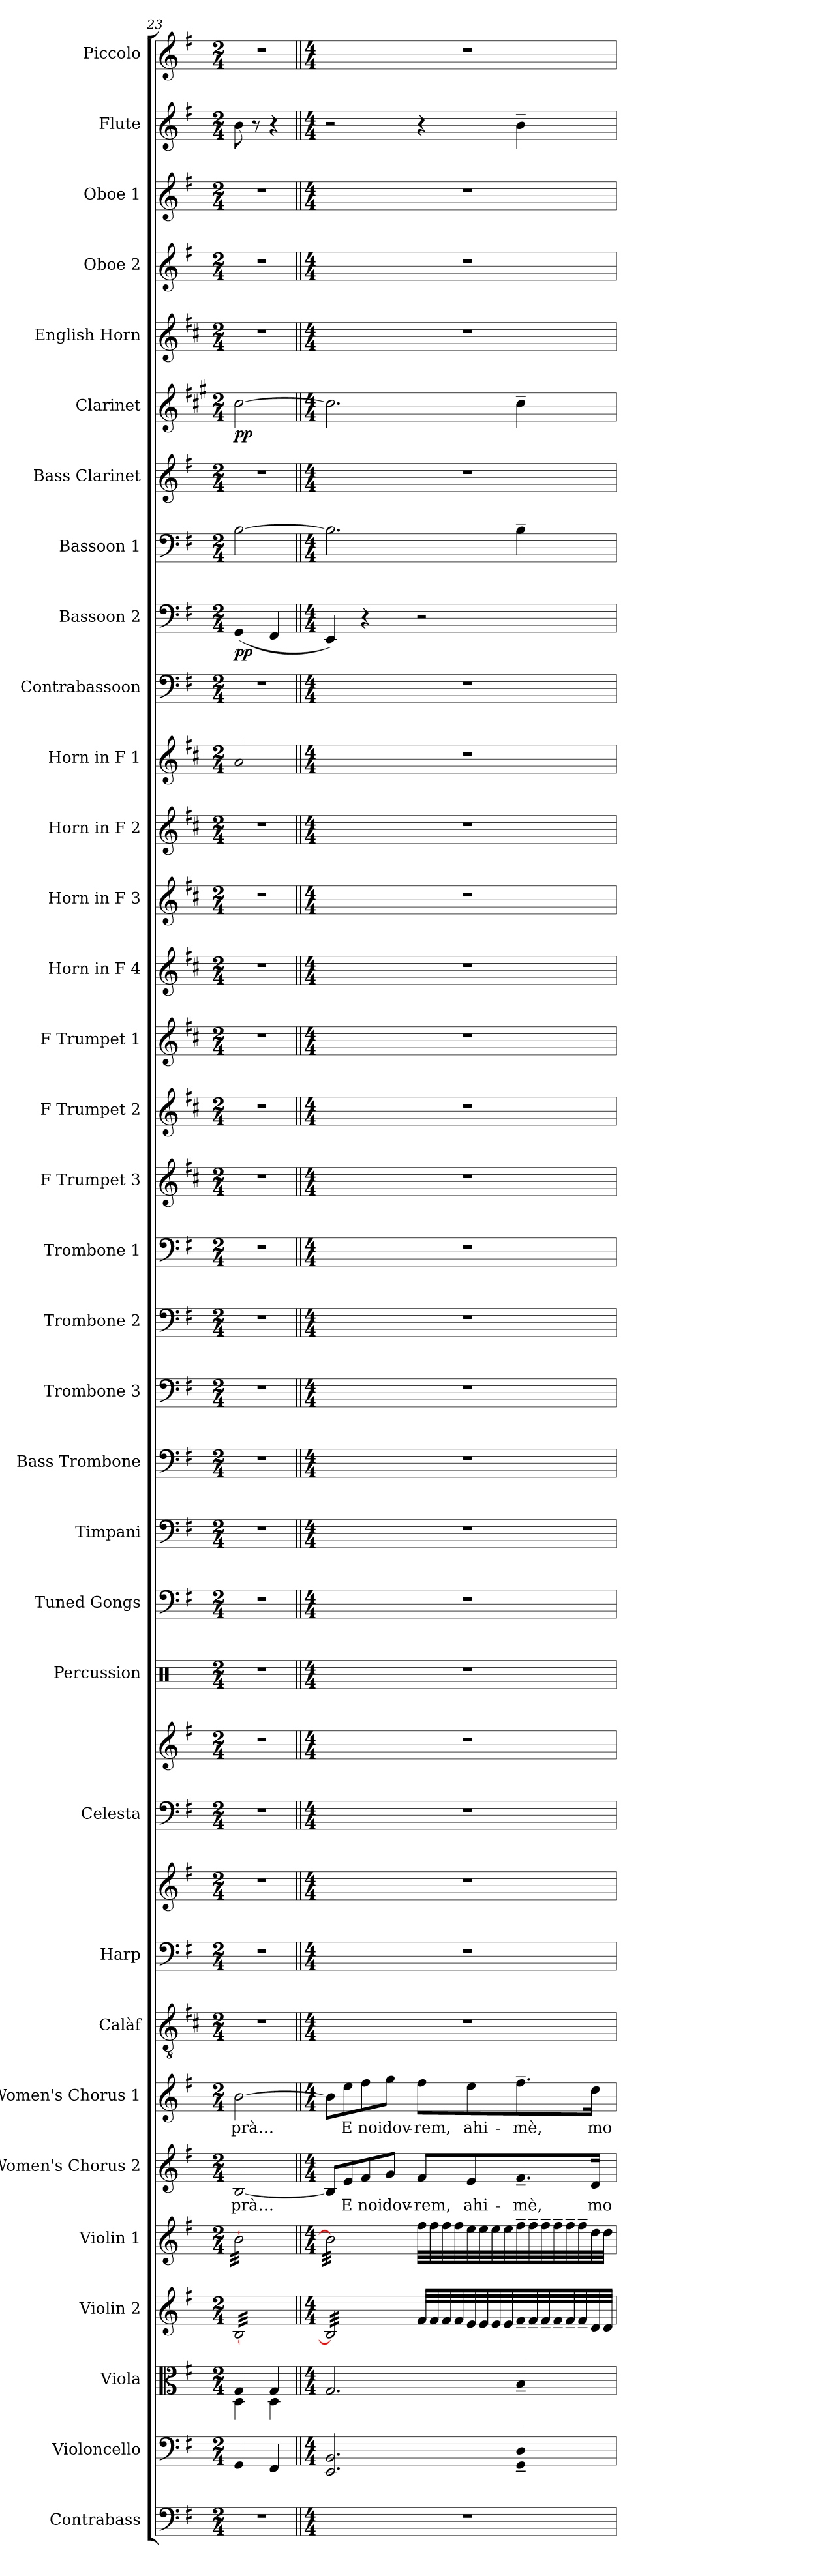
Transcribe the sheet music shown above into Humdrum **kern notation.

**kern	**kern	**kern	**kern	**kern	**kern	**text	**kern	**text	**kern	**kern	**kern	**kern	**kern	**kern	**kern	**kern	**kern	**kern	**kern	**kern	**kern	**kern	**kern	**kern	**kern	**kern	**kern	**kern	**kern	**dynam	**kern	**kern	**kern	**dynam	**kern	**kern	**kern	**kern	**kern
*part34	*part33	*part32	*part31	*part30	*part29	*part29	*part28	*part28	*part27	*part26	*part26	*part25	*part25	*part24	*part23	*part22	*part21	*part20	*part19	*part18	*part17	*part16	*part15	*part14	*part13	*part12	*part11	*part10	*part9	*part9	*part8	*part7	*part6	*part6	*part5	*part4	*part3	*part2	*part1
*staff36	*staff35	*staff34	*staff33	*staff32	*staff31	*staff31	*staff30	*staff30	*staff29	*staff28	*staff27	*staff26	*staff25	*staff24	*staff23	*staff22	*staff21	*staff20	*staff19	*staff18	*staff17	*staff16	*staff15	*staff14	*staff13	*staff12	*staff11	*staff10	*staff9	*staff9	*staff8	*staff7	*staff6	*staff6	*staff5	*staff4	*staff3	*staff2	*staff1
*I"Contrabass	*I"Violoncello	*I"Viola	*I"Violin 2	*I"Violin 1	*I"Women's Chorus 2	*	*I"Women's Chorus 1	*	*I"Calàf	*I"Harp	*	*I"Celesta	*	*I"Percussion	*I"Tuned Gongs	*I"Timpani	*I"Bass Trombone	*I"Trombone 3	*I"Trombone 2	*I"Trombone 1	*I"F Trumpet 3	*I"F Trumpet 2	*I"F Trumpet 1	*I"Horn in F 4	*I"Horn in F 3	*I"Horn in F 2	*I"Horn in F 1	*I"Contrabassoon	*I"Bassoon 2	*	*I"Bassoon 1	*I"Bass Clarinet	*I"Clarinet	*	*I"English Horn	*I"Oboe 2	*I"Oboe 1	*I"Flute	*I"Piccolo
*I'Cb.	*I'Vc.	*I'Vla.	*I'Vln. 2	*I'Vln. 1	*I'W. Ch. 2	*	*I'W. Ch. 1	*	*I'C.	*I'Hrp.	*	*I'Cel.	*	*I'Perc.	*I'Td. Gon.	*I'Timp.	*I'B. Tbn.	*I'Tbn. 3	*I'Tbn. 2	*I'Tbn. 1	*I'F Tpt. 3	*I'F Tpt. 2	*I'F Tpt. 1	*	*	*	*	*I'Cbsn.	*I'Bsn. 2	*	*I'Bsn. 1	*I'B. Cl.	*I'Cl.	*	*I'E. Hn.	*I'Ob. 2	*I'Ob. 1	*I'Fl.	*I'Picc.
*clefF4	*clefF4	*clefC3	*clefG2	*clefG2	*clefG2	*	*clefG2	*	*clefGv2	*clefF4	*clefG2	*clefF4	*clefG2	*clefX	*clefF4	*clefF4	*clefF4	*clefF4	*clefF4	*clefF4	*clefG2	*clefG2	*clefG2	*clefG2	*clefG2	*clefG2	*clefG2	*clefF4	*clefF4	*	*clefF4	*clefG2	*clefG2	*	*clefG2	*clefG2	*clefG2	*clefG2	*clefG2
*ITrd7c12	*	*	*	*	*	*	*	*	*ITrd4c7	*	*	*ITrd-7c-12	*ITrd-7c-12	*	*	*	*	*	*	*	*ITrd-3c-5	*ITrd-3c-5	*ITrd-3c-5	*ITrd4c7	*ITrd4c7	*ITrd4c7	*ITrd4c7	*ITrd7c12	*	*	*	*ITrd8c14	*ITrd1c2	*	*ITrd4c7	*	*	*	*ITrd-7c-12
*k[f#]	*k[f#]	*k[f#]	*k[f#]	*k[f#]	*k[f#]	*	*k[f#]	*	*k[f#]	*k[f#]	*k[f#]	*k[f#]	*k[f#]	*k[]	*k[f#]	*k[f#]	*k[f#]	*k[f#]	*k[f#]	*k[f#]	*k[f#]	*k[f#]	*k[f#]	*k[f#]	*k[f#]	*k[f#]	*k[f#]	*k[f#]	*k[f#]	*	*k[f#]	*k[f#]	*k[f#]	*	*k[f#]	*k[f#]	*k[f#]	*k[f#]	*k[f#]
*M2/4	*M2/4	*M2/4	*M2/4	*M2/4	*M2/4	*	*M2/4	*	*M2/4	*M2/4	*M2/4	*M2/4	*M2/4	*M2/4	*M2/4	*M2/4	*M2/4	*M2/4	*M2/4	*M2/4	*M2/4	*M2/4	*M2/4	*M2/4	*M2/4	*M2/4	*M2/4	*M2/4	*M2/4	*	*M2/4	*M2/4	*M2/4	*	*M2/4	*M2/4	*M2/4	*M2/4	*M2/4
=23	=23	=23	=23	=23	=23	=23	=23	=23	=23	=23	=23	=23	=23	=23	=23	=23	=23	=23	=23	=23	=23	=23	=23	=23	=23	=23	=23	=23	=23	=23	=23	=23	=23	=23	=23	=23	=23	=23	=23
*	*	*^	*	*	*	*	*	*	*	*	*	*	*	*	*	*	*	*	*	*	*	*	*	*	*	*	*	*	*	*	*	*	*	*	*	*	*	*	*
!	!	!	!	!	!	!	!LO:LY:b	!	!LO:LY:b	!	!	!	!	!	!	!	!	!	!	!	!	!	!	!	!	!	!	!	!	!	!LO:DY:b	!	!	!	!LO:DY:b	!	!	!	!	!
*	*	*	*	*tremolo	*	*	*	*	*	*	*	*	*	*	*	*	*	*	*	*	*	*	*	*	*	*	*	*	*	*	*	*	*	*	*	*	*	*	*	*
*	*	*	*	*	*tremolo	*	*	*	*	*	*	*	*	*	*	*	*	*	*	*	*	*	*	*	*	*	*	*	*	*	*	*	*	*	*	*	*	*	*	*
2r	4GG/	4G/	4D\	[32B/LLL	[32b\LLL	[2B/	-prà…	[2b\	-prà…	2r	2r	2r	2r	2r	2r	2r	2r	2r	2r	2r	2r	2r	2r	2r	2r	2r	2r	2d/	2r	(<4GG/	pp	[2B\	2r	[2b\	pp	2r	2r	2r	8b\	2r
.	.	.	.	32B/	32b\	.	.	.	.	.	.	.	.	.	.	.	.	.	.	.	.	.	.	.	.	.	.	.	.	.	.	.	.	.	.	.	.	.	.	.
.	.	.	.	32B/	32b\	.	.	.	.	.	.	.	.	.	.	.	.	.	.	.	.	.	.	.	.	.	.	.	.	.	.	.	.	.	.	.	.	.	.	.
.	.	.	.	32B/	32b\	.	.	.	.	.	.	.	.	.	.	.	.	.	.	.	.	.	.	.	.	.	.	.	.	.	.	.	.	.	.	.	.	.	.	.
.	.	.	.	32B/	32b\	.	.	.	.	.	.	.	.	.	.	.	.	.	.	.	.	.	.	.	.	.	.	.	.	.	.	.	.	.	.	.	.	.	8r	.
.	.	.	.	32B/	32b\	.	.	.	.	.	.	.	.	.	.	.	.	.	.	.	.	.	.	.	.	.	.	.	.	.	.	.	.	.	.	.	.	.	.	.
.	.	.	.	32B/	32b\	.	.	.	.	.	.	.	.	.	.	.	.	.	.	.	.	.	.	.	.	.	.	.	.	.	.	.	.	.	.	.	.	.	.	.
.	.	.	.	32B/	32b\	.	.	.	.	.	.	.	.	.	.	.	.	.	.	.	.	.	.	.	.	.	.	.	.	.	.	.	.	.	.	.	.	.	.	.
.	4FF#/	4G/	4D\	32B/	32b\	.	.	.	.	.	.	.	.	.	.	.	.	.	.	.	.	.	.	.	.	.	.	.	.	4FF#/	.	.	.	.	.	.	.	.	4r	.
.	.	.	.	32B/	32b\	.	.	.	.	.	.	.	.	.	.	.	.	.	.	.	.	.	.	.	.	.	.	.	.	.	.	.	.	.	.	.	.	.	.	.
.	.	.	.	32B/	32b\	.	.	.	.	.	.	.	.	.	.	.	.	.	.	.	.	.	.	.	.	.	.	.	.	.	.	.	.	.	.	.	.	.	.	.
.	.	.	.	32B/	32b\	.	.	.	.	.	.	.	.	.	.	.	.	.	.	.	.	.	.	.	.	.	.	.	.	.	.	.	.	.	.	.	.	.	.	.
.	.	.	.	32B/	32b\	.	.	.	.	.	.	.	.	.	.	.	.	.	.	.	.	.	.	.	.	.	.	.	.	.	.	.	.	.	.	.	.	.	.	.
.	.	.	.	32B/	32b\	.	.	.	.	.	.	.	.	.	.	.	.	.	.	.	.	.	.	.	.	.	.	.	.	.	.	.	.	.	.	.	.	.	.	.
.	.	.	.	32B/	32b\	.	.	.	.	.	.	.	.	.	.	.	.	.	.	.	.	.	.	.	.	.	.	.	.	.	.	.	.	.	.	.	.	.	.	.
.	.	.	.	32B/JJJ	32b\JJJ	.	.	.	.	.	.	.	.	.	.	.	.	.	.	.	.	.	.	.	.	.	.	.	.	.	.	.	.	.	.	.	.	.	.	.
*	*	*v	*v	*	*	*	*	*	*	*	*	*	*	*	*	*	*	*	*	*	*	*	*	*	*	*	*	*	*	*	*	*	*	*	*	*	*	*	*	*
=24||	=24||	=24||	=24||	=24||	=24||	=24||	=24||	=24||	=24||	=24||	=24||	=24||	=24||	=24||	=24||	=24||	=24||	=24||	=24||	=24||	=24||	=24||	=24||	=24||	=24||	=24||	=24||	=24||	=24||	=24||	=24||	=24||	=24||	=24||	=24||	=24||	=24||	=24||	=24||
*M4/4	*M4/4	*M4/4	*M4/4	*M4/4	*M4/4	*	*M4/4	*	*M4/4	*M4/4	*M4/4	*M4/4	*M4/4	*M4/4	*M4/4	*M4/4	*M4/4	*M4/4	*M4/4	*M4/4	*M4/4	*M4/4	*M4/4	*M4/4	*M4/4	*M4/4	*M4/4	*M4/4	*M4/4	*	*M4/4	*M4/4	*M4/4	*	*M4/4	*M4/4	*M4/4	*M4/4	*M4/4
1r	2.EE/ 2.BB/	2.G/	32B/]LLL	32b\]LLL	8B/L]	.	8b\L]	.	1r	1r	1r	1r	1r	1r	1r	1r	1r	1r	1r	1r	1r	1r	1r	1r	1r	1r	1r	1r	4EE/)	.	2.B\]	1r	2.b\]	.	1r	1r	1r	2r	1r
.	.	.	32B/	32b\	.	.	.	.	.	.	.	.	.	.	.	.	.	.	.	.	.	.	.	.	.	.	.	.	.	.	.	.	.	.	.	.	.	.	.
.	.	.	32B/	32b\	.	.	.	.	.	.	.	.	.	.	.	.	.	.	.	.	.	.	.	.	.	.	.	.	.	.	.	.	.	.	.	.	.	.	.
.	.	.	32B/	32b\	.	.	.	.	.	.	.	.	.	.	.	.	.	.	.	.	.	.	.	.	.	.	.	.	.	.	.	.	.	.	.	.	.	.	.
!	!	!	!	!	!	!LO:LY:b	!	!LO:LY:b	!	!	!	!	!	!	!	!	!	!	!	!	!	!	!	!	!	!	!	!	!	!	!	!	!	!	!	!	!	!	!
.	.	.	32e/	32ee\	8e/	E	8ee\	E	.	.	.	.	.	.	.	.	.	.	.	.	.	.	.	.	.	.	.	.	.	.	.	.	.	.	.	.	.	.	.
.	.	.	32e/	32ee\	.	.	.	.	.	.	.	.	.	.	.	.	.	.	.	.	.	.	.	.	.	.	.	.	.	.	.	.	.	.	.	.	.	.	.
.	.	.	32e/	32ee\	.	.	.	.	.	.	.	.	.	.	.	.	.	.	.	.	.	.	.	.	.	.	.	.	.	.	.	.	.	.	.	.	.	.	.
.	.	.	32e/	32ee\	.	.	.	.	.	.	.	.	.	.	.	.	.	.	.	.	.	.	.	.	.	.	.	.	.	.	.	.	.	.	.	.	.	.	.
!	!	!	!	!	!	!LO:LY:b	!	!LO:LY:b	!	!	!	!	!	!	!	!	!	!	!	!	!	!	!	!	!	!	!	!	!	!	!	!	!	!	!	!	!	!	!
.	.	.	32f#/	32ff#\	8f#/	noi	8ff#\	noi	.	.	.	.	.	.	.	.	.	.	.	.	.	.	.	.	.	.	.	.	4r	.	.	.	.	.	.	.	.	.	.
.	.	.	32f#/	32ff#\	.	.	.	.	.	.	.	.	.	.	.	.	.	.	.	.	.	.	.	.	.	.	.	.	.	.	.	.	.	.	.	.	.	.	.
.	.	.	32f#/	32ff#\	.	.	.	.	.	.	.	.	.	.	.	.	.	.	.	.	.	.	.	.	.	.	.	.	.	.	.	.	.	.	.	.	.	.	.
.	.	.	32f#/	32ff#\	.	.	.	.	.	.	.	.	.	.	.	.	.	.	.	.	.	.	.	.	.	.	.	.	.	.	.	.	.	.	.	.	.	.	.
!	!	!	!	!	!	!LO:LY:b	!	!LO:LY:b	!	!	!	!	!	!	!	!	!	!	!	!	!	!	!	!	!	!	!	!	!	!	!	!	!	!	!	!	!	!	!
.	.	.	32g/	32gg\	8g/J	dov-	8gg\J	dov-	.	.	.	.	.	.	.	.	.	.	.	.	.	.	.	.	.	.	.	.	.	.	.	.	.	.	.	.	.	.	.
.	.	.	32g/	32gg\	.	.	.	.	.	.	.	.	.	.	.	.	.	.	.	.	.	.	.	.	.	.	.	.	.	.	.	.	.	.	.	.	.	.	.
.	.	.	32g/	32gg\	.	.	.	.	.	.	.	.	.	.	.	.	.	.	.	.	.	.	.	.	.	.	.	.	.	.	.	.	.	.	.	.	.	.	.
.	.	.	32g/JJJ	32gg\JJJ	.	.	.	.	.	.	.	.	.	.	.	.	.	.	.	.	.	.	.	.	.	.	.	.	.	.	.	.	.	.	.	.	.	.	.
!	!	!	!	!	!	!LO:LY:b	!	!LO:LY:b	!	!	!	!	!	!	!	!	!	!	!	!	!	!	!	!	!	!	!	!	!	!	!	!	!	!	!	!	!	!	!
.	.	.	32f#/LLL	32ff#\LLL	8f#/L	-rem,	8ff#\L	-rem,	.	.	.	.	.	.	.	.	.	.	.	.	.	.	.	.	.	.	.	.	2r	.	.	.	.	.	.	.	.	4r	.
.	.	.	32f#/	32ff#\	.	.	.	.	.	.	.	.	.	.	.	.	.	.	.	.	.	.	.	.	.	.	.	.	.	.	.	.	.	.	.	.	.	.	.
.	.	.	32f#/	32ff#\	.	.	.	.	.	.	.	.	.	.	.	.	.	.	.	.	.	.	.	.	.	.	.	.	.	.	.	.	.	.	.	.	.	.	.
.	.	.	32f#/	32ff#\	.	.	.	.	.	.	.	.	.	.	.	.	.	.	.	.	.	.	.	.	.	.	.	.	.	.	.	.	.	.	.	.	.	.	.
!	!	!	!	!	!	!LO:LY:b	!	!LO:LY:b	!	!	!	!	!	!	!	!	!	!	!	!	!	!	!	!	!	!	!	!	!	!	!	!	!	!	!	!	!	!	!
.	.	.	32e/	32ee\	8e/	ahi-	8ee\	ahi-	.	.	.	.	.	.	.	.	.	.	.	.	.	.	.	.	.	.	.	.	.	.	.	.	.	.	.	.	.	.	.
.	.	.	32e/	32ee\	.	.	.	.	.	.	.	.	.	.	.	.	.	.	.	.	.	.	.	.	.	.	.	.	.	.	.	.	.	.	.	.	.	.	.
.	.	.	32e/	32ee\	.	.	.	.	.	.	.	.	.	.	.	.	.	.	.	.	.	.	.	.	.	.	.	.	.	.	.	.	.	.	.	.	.	.	.
.	.	.	32e/	32ee\	.	.	.	.	.	.	.	.	.	.	.	.	.	.	.	.	.	.	.	.	.	.	.	.	.	.	.	.	.	.	.	.	.	.	.
!	!	!	!	!	!	!LO:LY:b	!	!LO:LY:b	!	!	!	!	!	!	!	!	!	!	!	!	!	!	!	!	!	!	!	!	!	!	!	!	!	!	!	!	!	!	!
.	4GG/~ 4D/~	4B~/	32f#~/LLL	32ff#~\LLL	8.f#~/	-mè,	8.ff#~\	-mè,	.	.	.	.	.	.	.	.	.	.	.	.	.	.	.	.	.	.	.	.	.	.	4B~\	.	4b~\	.	.	.	.	4b~\	.
.	.	.	32f#~/	32ff#~\	.	.	.	.	.	.	.	.	.	.	.	.	.	.	.	.	.	.	.	.	.	.	.	.	.	.	.	.	.	.	.	.	.	.	.
.	.	.	32f#~/	32ff#~\	.	.	.	.	.	.	.	.	.	.	.	.	.	.	.	.	.	.	.	.	.	.	.	.	.	.	.	.	.	.	.	.	.	.	.
.	.	.	32f#~/	32ff#~\	.	.	.	.	.	.	.	.	.	.	.	.	.	.	.	.	.	.	.	.	.	.	.	.	.	.	.	.	.	.	.	.	.	.	.
.	.	.	32f#~/	32ff#~\	.	.	.	.	.	.	.	.	.	.	.	.	.	.	.	.	.	.	.	.	.	.	.	.	.	.	.	.	.	.	.	.	.	.	.
.	.	.	32f#~/JJJ	32ff#~\JJJ	.	.	.	.	.	.	.	.	.	.	.	.	.	.	.	.	.	.	.	.	.	.	.	.	.	.	.	.	.	.	.	.	.	.	.
!	!	!	!	!	!	!LO:LY:b	!	!LO:LY:b	!	!	!	!	!	!	!	!	!	!	!	!	!	!	!	!	!	!	!	!	!	!	!	!	!	!	!	!	!	!	!
.	.	.	32d/	32dd\	16d/Jk	mo-	16dd\Jk	mo-	.	.	.	.	.	.	.	.	.	.	.	.	.	.	.	.	.	.	.	.	.	.	.	.	.	.	.	.	.	.	.
.	.	.	32d/JJJ	32dd\JJJ	.	.	.	.	.	.	.	.	.	.	.	.	.	.	.	.	.	.	.	.	.	.	.	.	.	.	.	.	.	.	.	.	.	.	.
*	*	*	*	*Xtremolo	*	*	*	*	*	*	*	*	*	*	*	*	*	*	*	*	*	*	*	*	*	*	*	*	*	*	*	*	*	*	*	*	*	*	*
*	*	*	*Xtremolo	*	*	*	*	*	*	*	*	*	*	*	*	*	*	*	*	*	*	*	*	*	*	*	*	*	*	*	*	*	*	*	*	*	*	*	*
=	=	=	=	=	=	=	=	=	=	=	=	=	=	=	=	=	=	=	=	=	=	=	=	=	=	=	=	=	=	=	=	=	=	=	=	=	=	=	=
*-	*-	*-	*-	*-	*-	*-	*-	*-	*-	*-	*-	*-	*-	*-	*-	*-	*-	*-	*-	*-	*-	*-	*-	*-	*-	*-	*-	*-	*-	*-	*-	*-	*-	*-	*-	*-	*-	*-	*-
